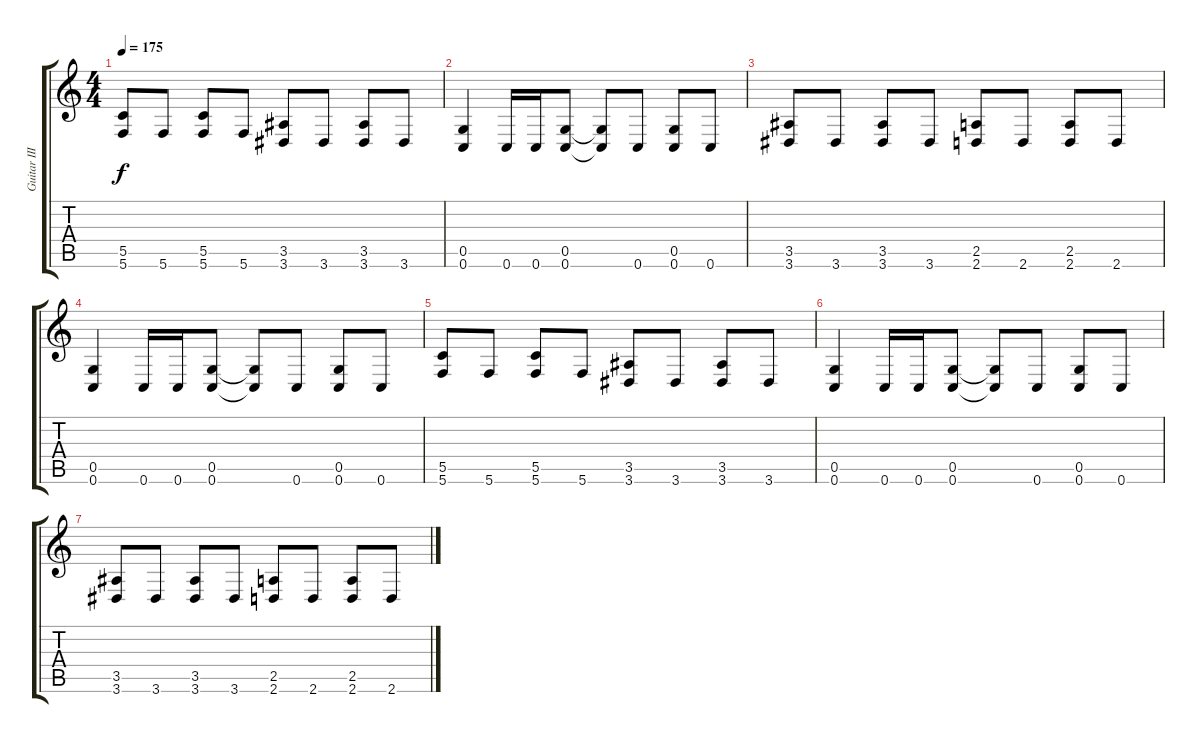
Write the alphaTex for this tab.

\track ("Guitar III" "Guitar III") {instrument distortionguitar}
\staff {score tabs}
\tuning (D4 A3 F3 C3 G2 C2) {hide}
\ts (4 4)
\tempo 175
\clef g2
\ks c
(5.5 5.6).8{dy f} 5.6.8 (5.5 5.6).8 5.6.8 (3.5 3.6).8 3.6.8 (3.5 3.6).8 3.6.8 |
(0.5 0.6).4 0.6.16 0.6.16 (0.5 0.6).8 (0.5{t} 0.6{t}).8 0.6.8 (0.5 0.6).8 0.6.8 |
(3.5 3.6).8 3.6.8 (3.5 3.6).8 3.6.8 (2.5 2.6).8 2.6.8 (2.5 2.6).8 2.6.8 |
(0.5 0.6).4 0.6.16 0.6.16 (0.5 0.6).8 (0.5{t} 0.6{t}).8 0.6.8 (0.5 0.6).8 0.6.8 |
(5.5 5.6).8 5.6.8 (5.5 5.6).8 5.6.8 (3.5 3.6).8 3.6.8 (3.5 3.6).8 3.6.8 |
(0.5 0.6).4 0.6.16 0.6.16 (0.5 0.6).8 (0.5{t} 0.6{t}).8 0.6.8 (0.5 0.6).8 0.6.8 |
(3.5 3.6).8 3.6.8 (3.5 3.6).8 3.6.8 (2.5 2.6).8 2.6.8 (2.5 2.6).8 2.6.8
